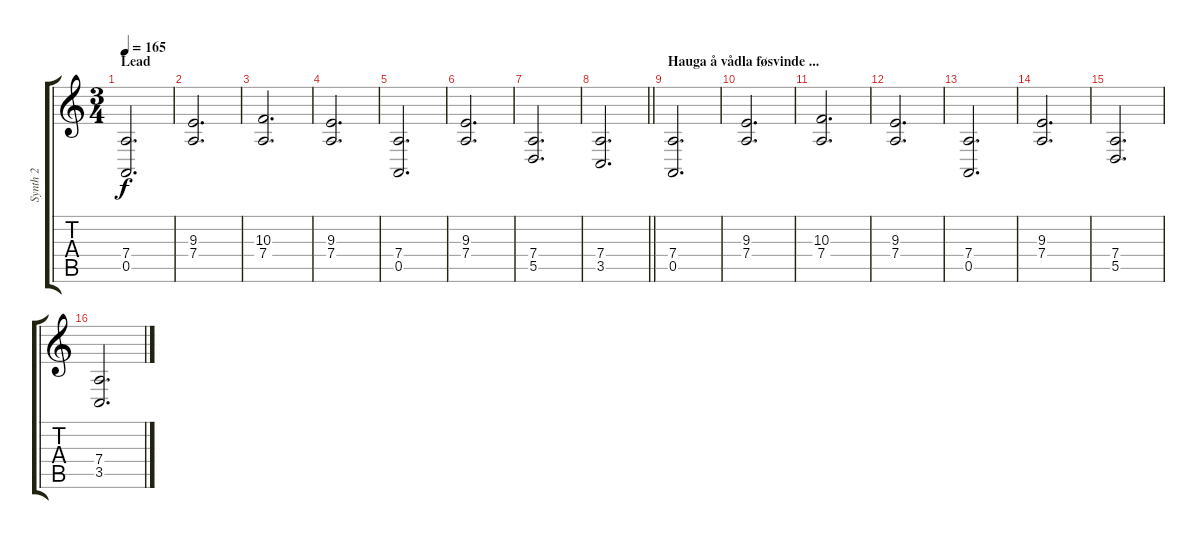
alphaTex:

\track ("Synth 2" "Synth 2") {instrument choiraahs}
\staff {score tabs}
\tuning (E4 B3 G3 D3 A2 E2) {hide}
\ts (3 4)
\section ("" "Lead")
\tempo 165
\clef g2
\ks c
(7.4 0.5).2{d dy f} |
(9.3 7.4).2{d} |
(10.3 7.4).2{d} |
(9.3 7.4).2{d} |
(7.4 0.5).2{d} |
(9.3 7.4).2{d} |
(7.4 5.5).2{d} |
\barLineRight lightlight
(7.4 3.5).2{d} |
\section ("" "Hauga å vådla føsvinde ...")
(7.4 0.5).2{d} |
(9.3 7.4).2{d} |
(10.3 7.4).2{d} |
(9.3 7.4).2{d} |
(7.4 0.5).2{d} |
(9.3 7.4).2{d} |
(7.4 5.5).2{d} |
(7.4 3.5).2{d}
